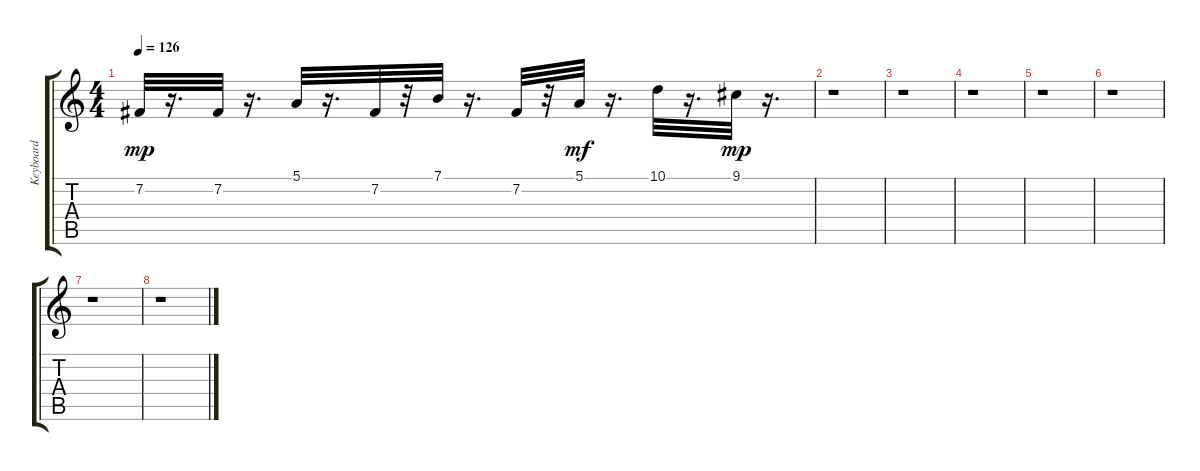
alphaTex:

\track ("Keyboard" "Keyboard") {instrument lead8bassandlead}
\staff {score tabs}
\tuning (E4 B3 G3 D3 A2 E2) {hide}
\ts (4 4)
\tempo 126
\clef g2
\ks c
7.2.32{dy mp} r.16{d} 7.2.32 r.16{d} 5.1.32 r.16{d} 7.2.32 r.32 7.1.32 r.16{d} 7.2.32 r.32 5.1.32{dy mf} r.16{d} 10.1.32 r.16{d} 9.1.32{dy mp} r.16{d} |
r.1 |
r.1 |
r.1 |
r.1 |
r.1 |
r.1 |
r.1
